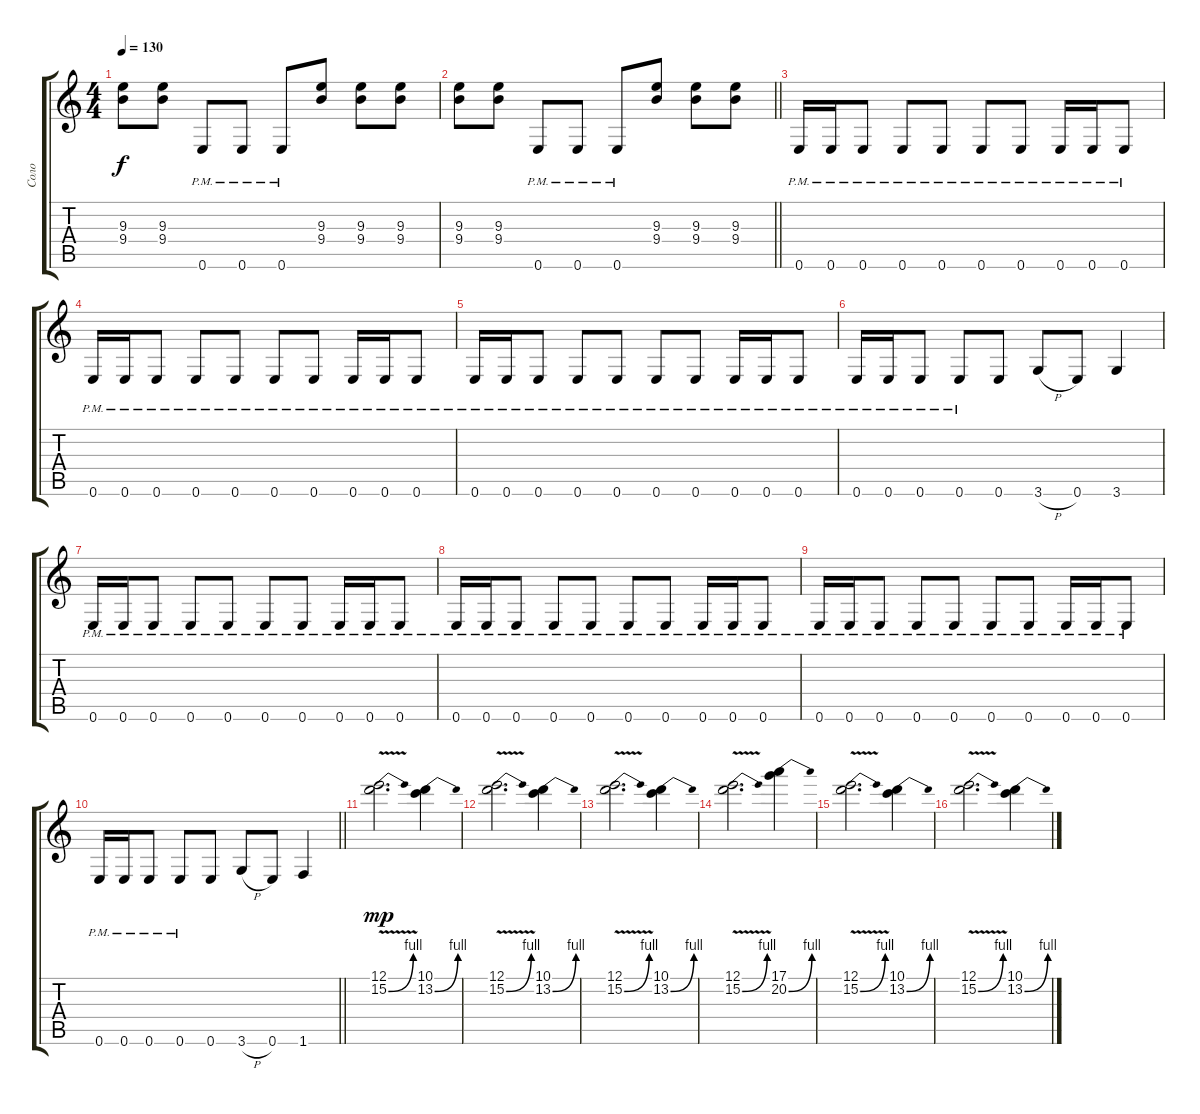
\track ("Соло" "Соло") {instrument distortionguitar}
\staff {score tabs}
\tuning (E4 B3 G3 D3 A2 E2) {hide}
\ts (4 4)
\tempo 130
\clef g2
\ks c
(9.3 9.4).8{dy f} (9.3 9.4).8 0.6{pm}.8 0.6{pm}.8 0.6{pm}.8 (9.3 9.4).8 (9.3 9.4).8 (9.3 9.4).8 |
\barLineRight lightlight
(9.3 9.4).8 (9.3 9.4).8 0.6{pm}.8 0.6{pm}.8 0.6{pm}.8 (9.3 9.4).8 (9.3 9.4).8 (9.3 9.4).8 |
0.6{pm}.16 0.6{pm}.16 0.6{pm}.8 0.6{pm}.8 0.6{pm}.8 0.6{pm}.8 0.6{pm}.8 0.6{pm}.16 0.6{pm}.16 0.6{pm}.8 |
0.6{pm}.16 0.6{pm}.16 0.6{pm}.8 0.6{pm}.8 0.6{pm}.8 0.6{pm}.8 0.6{pm}.8 0.6{pm}.16 0.6{pm}.16 0.6{pm}.8 |
0.6{pm}.16 0.6{pm}.16 0.6{pm}.8 0.6{pm}.8 0.6{pm}.8 0.6{pm}.8 0.6{pm}.8 0.6{pm}.16 0.6{pm}.16 0.6{pm}.8 |
0.6{pm}.16 0.6{pm}.16 0.6{pm}.8 0.6{pm}.8 0.6.8 3.6{h}.8 0.6.8 3.6.4 |
0.6{pm}.16 0.6{pm}.16 0.6{pm}.8 0.6{pm}.8 0.6{pm}.8 0.6{pm}.8 0.6{pm}.8 0.6{pm}.16 0.6{pm}.16 0.6{pm}.8 |
0.6{pm}.16 0.6{pm}.16 0.6{pm}.8 0.6{pm}.8 0.6{pm}.8 0.6{pm}.8 0.6{pm}.8 0.6{pm}.16 0.6{pm}.16 0.6{pm}.8 |
0.6{pm}.16 0.6{pm}.16 0.6{pm}.8 0.6{pm}.8 0.6{pm}.8 0.6{pm}.8 0.6{pm}.8 0.6{pm}.16 0.6{pm}.16 0.6{pm}.8 |
\barLineRight lightlight
0.6{pm}.16 0.6{pm}.16 0.6{pm}.8 0.6{pm}.8 0.6.8 3.6{h}.8 0.6.8 1.6.4 |
(12.1 15.2{be (bend 0 0 60 4) v}).2{d dy mp} (10.1 13.2{be (bend 0 0 60 4)}).4 |
(12.1 15.2{be (bend 0 0 60 4) v}).2{d} (10.1 13.2{be (bend 0 0 60 4)}).4 |
(12.1 15.2{be (bend 0 0 60 4) v}).2{d} (10.1 13.2{be (bend 0 0 60 4)}).4 |
(12.1 15.2{be (bend 0 0 60 4) v}).2{d} (17.1 20.2{be (bend 0 0 60 4)}).4 |
(12.1 15.2{be (bend 0 0 60 4) v}).2{d} (10.1 13.2{be (bend 0 0 60 4)}).4 |
(12.1 15.2{be (bend 0 0 60 4) v}).2{d} (10.1 13.2{be (bend 0 0 60 4)}).4
